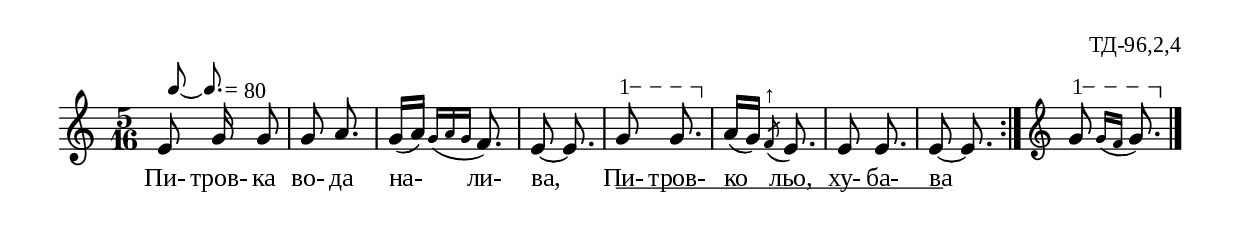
%{
td_96_2_04a
%}

\include "td-preamble.ly"
\include "Rhythm_marks.ly"

\score {
\relative c' {
  \time 5/16
   \override Score.RehearsalMark #'self-alignment-X = #LEFT
   \once \override Score.RehearsalMark #'X-offset = #10
  \rhythmMarkA \rhyMarkAAdot #"80"
   e8 g16 g8 | g8 a8. | g16([ a)]  \acciaccatura { g16[ a g] } f8. | 
  e8~ e8. | 
\varA  
  g8\startTextSpan g8.\stopTextSpan  | 
  a16([ g)] \acciaccatura f8^"↑" e8. | e8 e8. | e8~ e8.
 \bar ":|" 
\endm 
\varA
 g8\startTextSpan \acciaccatura { g16[ f] } g8.\stopTextSpan
\bar "|."
}
\addlyrics { Пи- тров- ка во- да на- ли- ва, 
Пи- \startTextSpan тров- ко льо, ху- ба- ва \stopTextSpan }
%
\layout {
  indent = #0
  line-width = 190\mm
  ragged-right=##f
\context {
      \Lyrics
      \consists "Text_spanner_engraver"
      \override TextSpanner #'direction = #DOWN
      \override TextSpanner #'style = #'line    
      \override TextSpanner #'outside-staff-priority = ##f
      \override TextSpanner #'padding = #0.2 % sets the distance of the line from the lyrics
      \override TextSpanner #'bound-details =
      #`((left . ((Y . 0)
                  (padding . 0)
                  (attach-dir . ,LEFT)))
         (left-broken . ((end-on-note . #t)))
         (right . ((Y . 0)
                   (padding . 0)
                   (attach-dir . ,RIGHT))))
    }
  }
  
}
%
\midi { 
	\context {
		\Score
		tempoWholesPerMinute = #(ly:make-moment 32 8)
		}
	}
%
\header{
opus = "ТД-96,2,4"
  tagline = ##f
}


